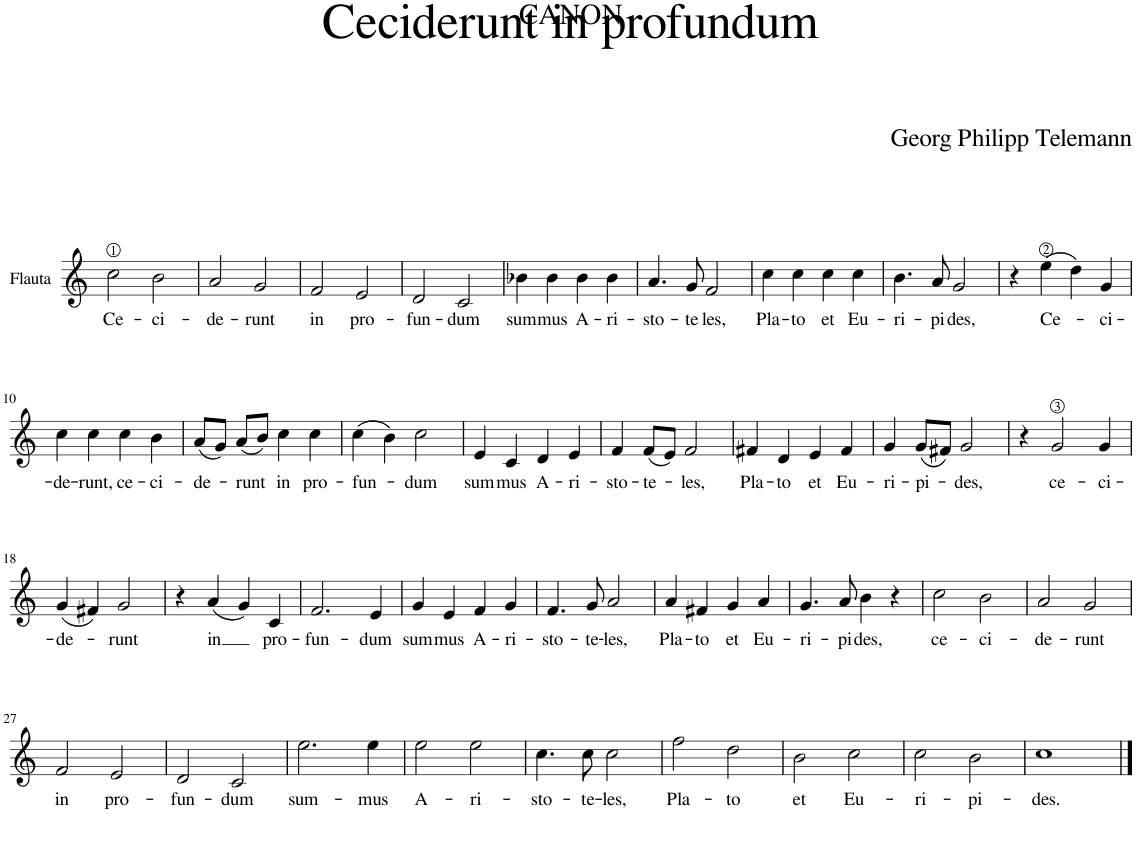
**kern	**text
*part1	*part1
*staff1	*staff1
*I"Flauta	*
*I'Fl	*
*clefG2	*
*k[]	*
=1	=1
!	!LO:LY:b
2cc\	Ce-
!	!LO:LY:b
2b\	-ci-
=2	=2
!	!LO:LY:b
2a/	-de-
!	!LO:LY:b
2g/	-runt
=3	=3
!	!LO:LY:b
2f/	in
!	!LO:LY:b
2e/	pro-
=4	=4
!	!LO:LY:b
2d/	-fun-
!	!LO:LY:b
2c/	-dum
=5	=5
!	!LO:LY:b
4b-X\	sum-
!	!LO:LY:b
4b-\	-mus
!	!LO:LY:b
4b-\	A-
!	!LO:LY:b
4b-\	-ri-
=6	=6
!	!LO:LY:b
4.a/	-sto-
!	!LO:LY:b
8g/	-te-
!	!LO:LY:b
2f/	-les,
=7	=7
!	!LO:LY:b
4cc\	Pla-
!	!LO:LY:b
4cc\	-to
!	!LO:LY:b
4cc\	et
!	!LO:LY:b
4cc\	Eu-
=8	=8
!	!LO:LY:b
4.b\	-ri-
!	!LO:LY:b
8a/	-pi-
!	!LO:LY:b
2g/	-des,
=9	=9
4r	.
!	!LO:LY:b
(4ee\	Ce-
4dd\)	.
!	!LO:LY:b
4g/	-ci-
!!LO:LB:g=z
=10	=10
!	!LO:LY:b
4cc\	-de-
!	!LO:LY:b
4cc\	-runt,
!	!LO:LY:b
4cc\	ce-
!	!LO:LY:b
4b\	-ci-
=11	=11
!	!LO:LY:b
(8a/L	-de-
8g/J)	.
!	!LO:LY:b
(8a/L	-runt
8b/J)	.
!	!LO:LY:b
4cc\	in
!	!LO:LY:b
4cc\	pro-
=12	=12
!	!LO:LY:b
(4cc\	-fun-
4b\)	.
!	!LO:LY:b
2cc\	-dum
=13	=13
!	!LO:LY:b
4e/	sum-
!	!LO:LY:b
4c/	-mus
!	!LO:LY:b
4d/	A-
!	!LO:LY:b
4e/	-ri-
=14	=14
!	!LO:LY:b
4f/	-sto-
!	!LO:LY:b
(8f/L	-te-
8e/J)	.
!	!LO:LY:b
2f/	-les,
=15	=15
!	!LO:LY:b
4f#X/	Pla-
!	!LO:LY:b
4d/	-to
!	!LO:LY:b
4e/	et
!	!LO:LY:b
4f#/	Eu-
=16	=16
!	!LO:LY:b
4g/	-ri-
!	!LO:LY:b
(8g/L	-pi-
8f#X/J)	.
!	!LO:LY:b
2g/	-des,
=17	=17
4r	.
!	!LO:LY:b
2g/	ce-
!	!LO:LY:b
4g/	-ci-
!!LO:LB:g=z
=18	=18
!	!LO:LY:b
(4g/	-de-
4f#X/)	.
!	!LO:LY:b
2g/	-runt
=19	=19
4r	.
!	!LO:LY:b
(4a/	in
4g/)	.
!	!LO:LY:b
4c/	pro-
=20	=20
!	!LO:LY:b
2.f/	-fun-
!	!LO:LY:b
4e/	-dum
=21	=21
!	!LO:LY:b
4g/	sum-
!	!LO:LY:b
4e/	-mus
!	!LO:LY:b
4f/	A-
!	!LO:LY:b
4g/	-ri-
=22	=22
!	!LO:LY:b
4.f/	-sto-
!	!LO:LY:b
8g/	-te-
!	!LO:LY:b
2a/	-les,
=23	=23
!	!LO:LY:b
4a/	Pla-
!	!LO:LY:b
4f#X/	-to
!	!LO:LY:b
4g/	et
!	!LO:LY:b
4a/	Eu-
=24	=24
!	!LO:LY:b
4.g/	-ri-
!	!LO:LY:b
8a/	-pi-
!	!LO:LY:b
4b\	-des,
4r	.
=25	=25
!	!LO:LY:b
2cc\	ce-
!	!LO:LY:b
2b\	-ci-
=26	=26
!	!LO:LY:b
2a/	-de-
!	!LO:LY:b
2g/	-runt
!!LO:LB:g=z
=27	=27
!	!LO:LY:b
2f/	in
!	!LO:LY:b
2e/	pro-
=28	=28
!	!LO:LY:b
2d/	-fun-
!	!LO:LY:b
2c/	-dum
=29	=29
!	!LO:LY:b
2.ee\	sum-
!	!LO:LY:b
4ee\	-mus
=30	=30
!	!LO:LY:b
2ee\	A-
!	!LO:LY:b
2ee\	-ri-
=31	=31
!	!LO:LY:b
4.cc\	-sto-
!	!LO:LY:b
8cc\	-te-
!	!LO:LY:b
2cc\	-les,
=32	=32
!	!LO:LY:b
2ff\	Pla-
!	!LO:LY:b
2dd\	-to
=33	=33
!	!LO:LY:b
2b\	et
!	!LO:LY:b
2cc\	Eu-
=34	=34
!	!LO:LY:b
2cc\	-ri-
!	!LO:LY:b
2b\	-pi-
=35	=35
!	!LO:LY:b
1cc	-des.
==	==
*-	*-
